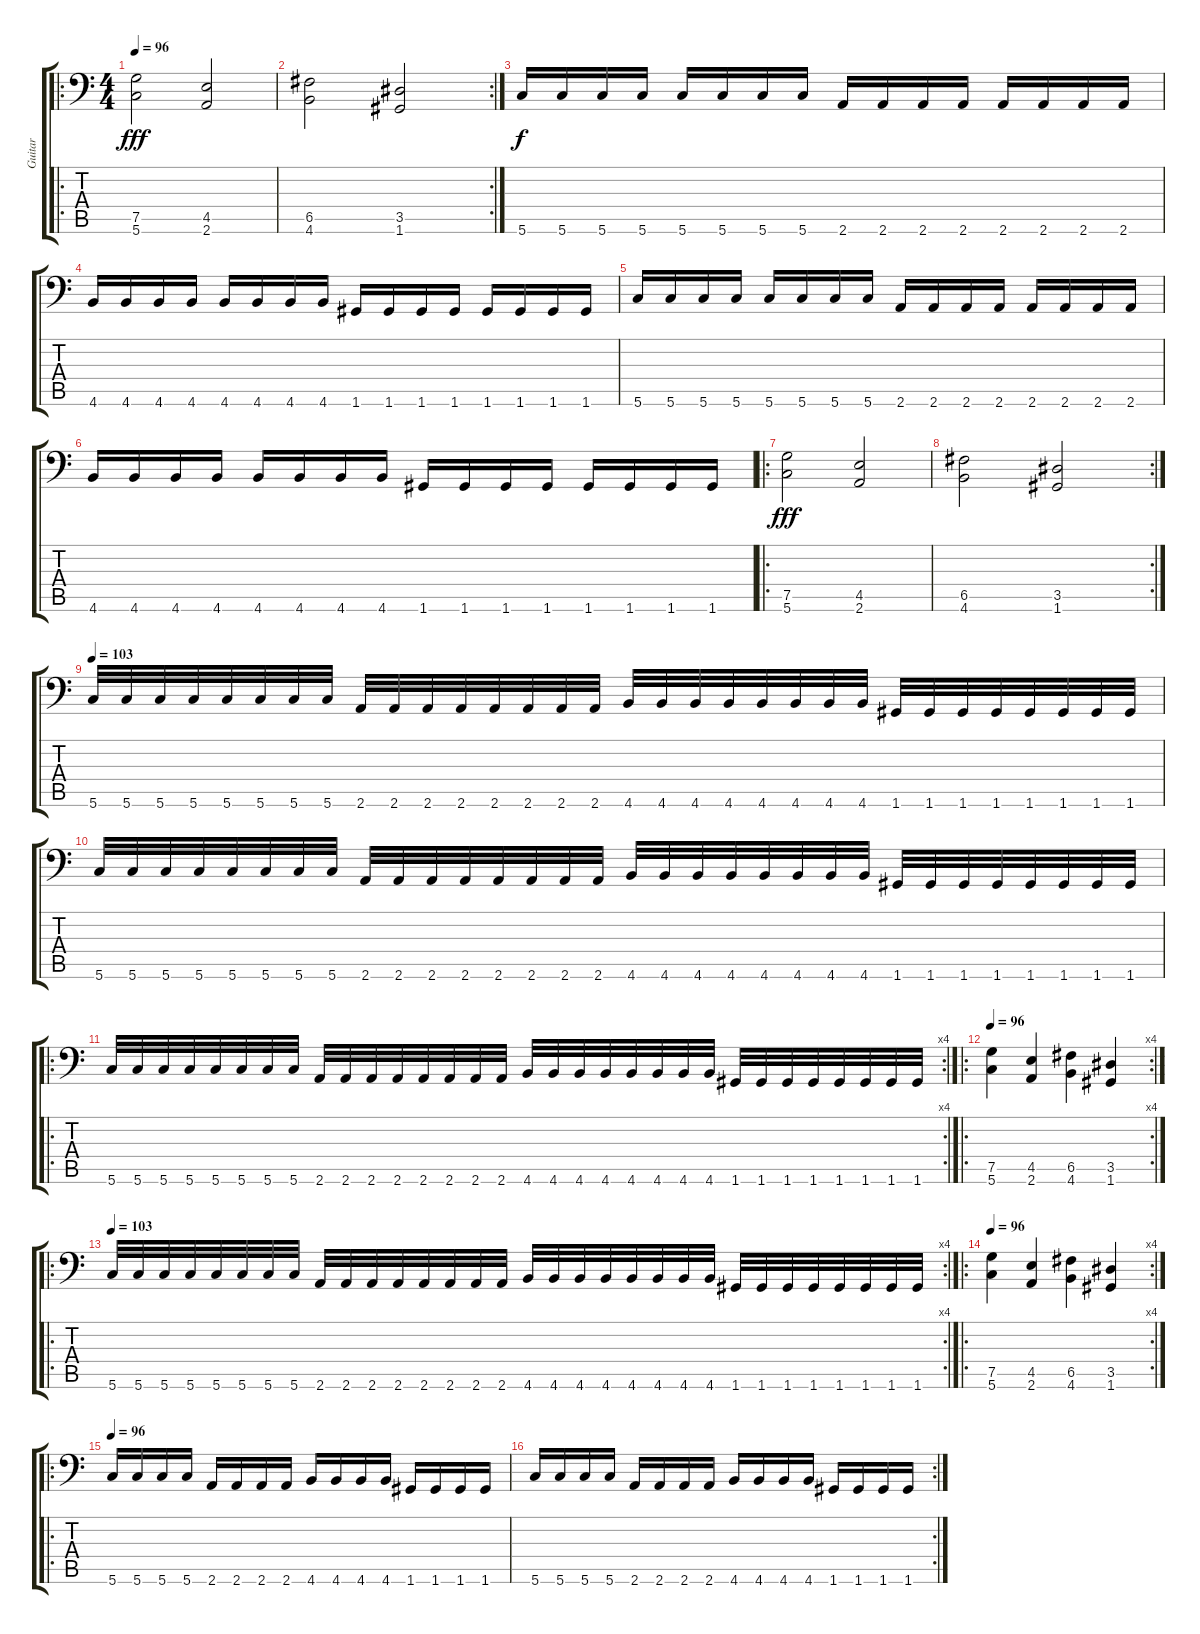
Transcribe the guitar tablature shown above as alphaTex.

\track ("Guitar" "Guitar") {instrument distortionguitar}
\staff {score tabs}
\tuning (G3 D3 Bb2 F2 C2 G1) {hide}
\ro
\ts (4 4)
\tempo 96
\clef f4
\ks c
(7.5 5.6).2{dy fff instrument distortionguitar} (4.5 2.6).2 |
\rc 2
(6.5 4.6).2 (3.5 1.6).2 |
5.6.16{dy f} 5.6.16 5.6.16 5.6.16 5.6.16 5.6.16 5.6.16 5.6.16 2.6.16 2.6.16 2.6.16 2.6.16 2.6.16 2.6.16 2.6.16 2.6.16 |
4.6.16 4.6.16 4.6.16 4.6.16 4.6.16 4.6.16 4.6.16 4.6.16 1.6.16 1.6.16 1.6.16 1.6.16 1.6.16 1.6.16 1.6.16 1.6.16 |
5.6.16 5.6.16 5.6.16 5.6.16 5.6.16 5.6.16 5.6.16 5.6.16 2.6.16 2.6.16 2.6.16 2.6.16 2.6.16 2.6.16 2.6.16 2.6.16 |
4.6.16 4.6.16 4.6.16 4.6.16 4.6.16 4.6.16 4.6.16 4.6.16 1.6.16 1.6.16 1.6.16 1.6.16 1.6.16 1.6.16 1.6.16 1.6.16 |
\ro
(7.5 5.6).2{dy fff} (4.5 2.6).2 |
\rc 2
(6.5 4.6).2 (3.5 1.6).2 |
\tempo 103
5.6.32 5.6.32 5.6.32 5.6.32 5.6.32 5.6.32 5.6.32 5.6.32 2.6.32 2.6.32 2.6.32 2.6.32 2.6.32 2.6.32 2.6.32 2.6.32 4.6.32 4.6.32 4.6.32 4.6.32 4.6.32 4.6.32 4.6.32 4.6.32 1.6.32 1.6.32 1.6.32 1.6.32 1.6.32 1.6.32 1.6.32 1.6.32 |
5.6.32 5.6.32 5.6.32 5.6.32 5.6.32 5.6.32 5.6.32 5.6.32 2.6.32 2.6.32 2.6.32 2.6.32 2.6.32 2.6.32 2.6.32 2.6.32 4.6.32 4.6.32 4.6.32 4.6.32 4.6.32 4.6.32 4.6.32 4.6.32 1.6.32 1.6.32 1.6.32 1.6.32 1.6.32 1.6.32 1.6.32 1.6.32 |
\ro
\rc 4
5.6.32 5.6.32 5.6.32 5.6.32 5.6.32 5.6.32 5.6.32 5.6.32 2.6.32 2.6.32 2.6.32 2.6.32 2.6.32 2.6.32 2.6.32 2.6.32 4.6.32 4.6.32 4.6.32 4.6.32 4.6.32 4.6.32 4.6.32 4.6.32 1.6.32 1.6.32 1.6.32 1.6.32 1.6.32 1.6.32 1.6.32 1.6.32 |
\ro
\rc 4
\tempo 96
(7.5 5.6).4 (4.5 2.6).4 (6.5 4.6).4 (3.5 1.6).4 |
\ro
\rc 4
\tempo 103
5.6.32 5.6.32 5.6.32 5.6.32 5.6.32 5.6.32 5.6.32 5.6.32 2.6.32 2.6.32 2.6.32 2.6.32 2.6.32 2.6.32 2.6.32 2.6.32 4.6.32 4.6.32 4.6.32 4.6.32 4.6.32 4.6.32 4.6.32 4.6.32 1.6.32 1.6.32 1.6.32 1.6.32 1.6.32 1.6.32 1.6.32 1.6.32 |
\ro
\rc 4
\tempo 96
(7.5 5.6).4 (4.5 2.6).4 (6.5 4.6).4 (3.5 1.6).4 |
\ro
\tempo 96
5.6.16 5.6.16 5.6.16 5.6.16 2.6.16 2.6.16 2.6.16 2.6.16 4.6.16 4.6.16 4.6.16 4.6.16 1.6.16 1.6.16 1.6.16 1.6.16 |
\rc 2
5.6.16 5.6.16 5.6.16 5.6.16 2.6.16 2.6.16 2.6.16 2.6.16 4.6.16 4.6.16 4.6.16 4.6.16 1.6.16 1.6.16 1.6.16 1.6.16
